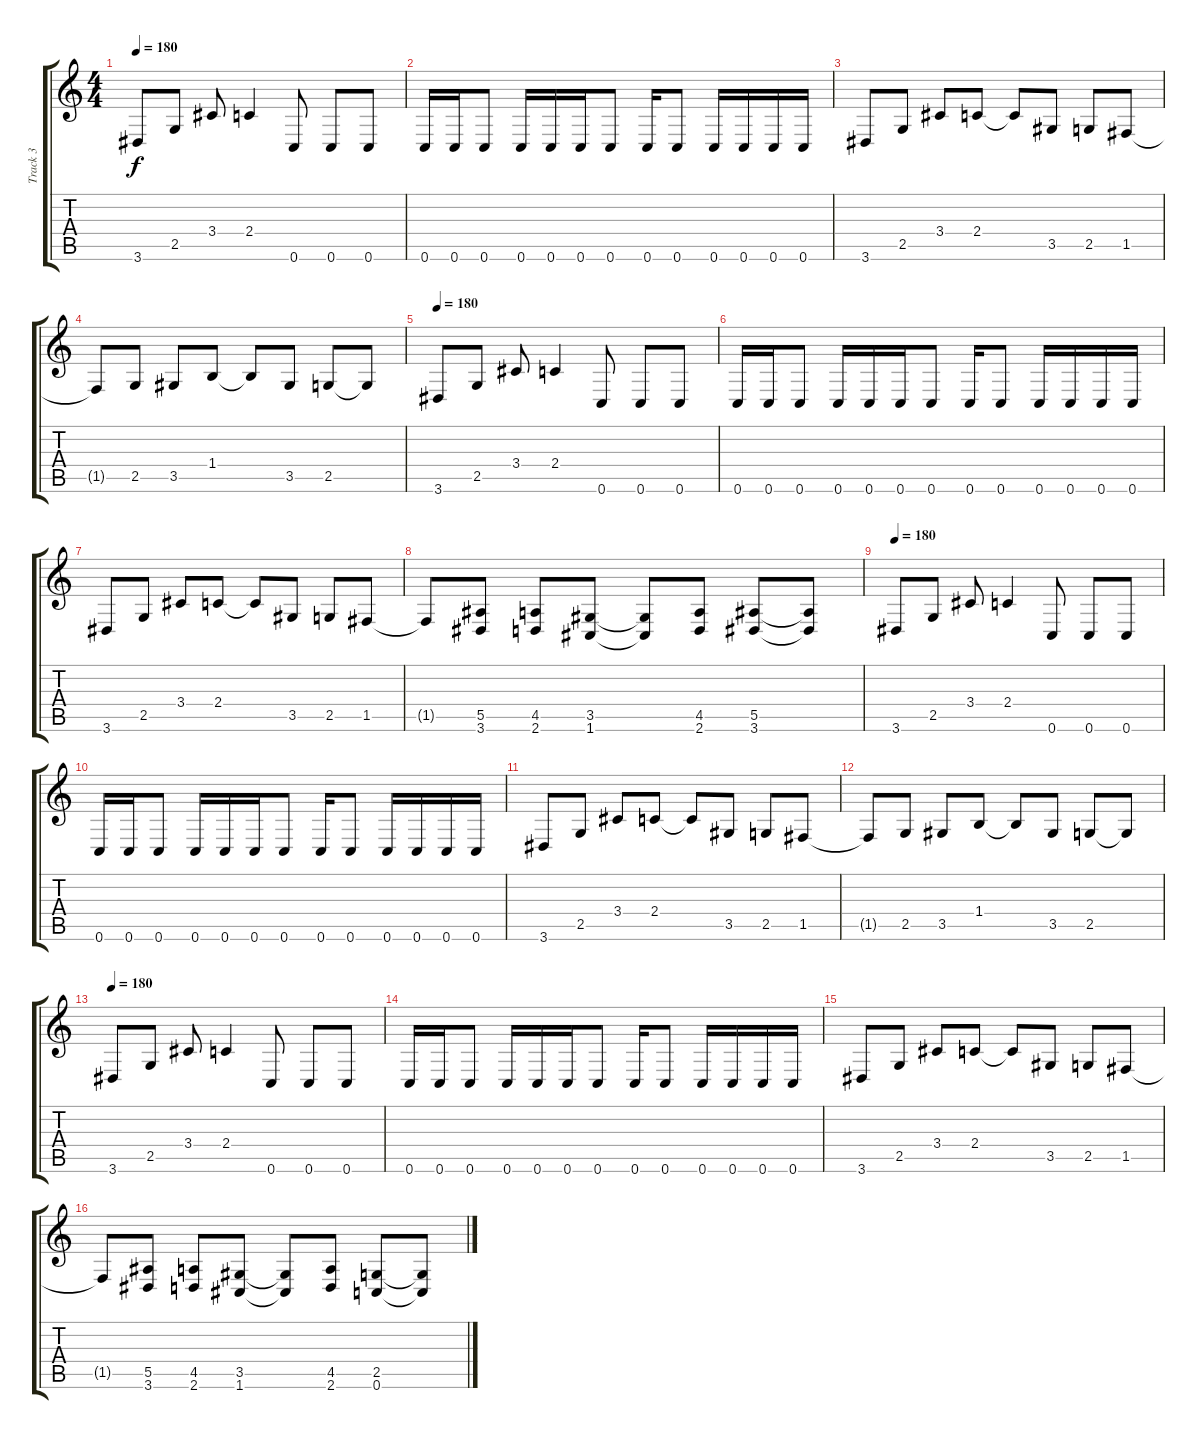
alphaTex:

\track ("Track 3" "Track 3") {instrument distortionguitar bank 255}
\staff {score tabs}
\tuning (C4 G3 Eb3 Bb2 F2 C2) {hide}
\ts (4 4)
\tempo 180
\clef g2
\ks c
3.6.8{dy f} 2.5.8 3.4.8 2.4.4 0.6.8 0.6.8 0.6.8 |
0.6.16 0.6.16 0.6.8 0.6.16 0.6.16 0.6.16 0.6.8 0.6.16 0.6.8 0.6.16 0.6.16 0.6.16 0.6.16 |
3.6.8 2.5.8 3.4.8 2.4.8 2.4{t}.8 3.5.8 2.5.8 1.5.8 |
1.5{t}.8 2.5.8 3.5.8 1.4.8 1.4{t}.8 3.5.8 2.5.8 2.5{t}.8 |
\tempo 180
3.6.8 2.5.8 3.4.8 2.4.4 0.6.8 0.6.8 0.6.8 |
0.6.16 0.6.16 0.6.8 0.6.16 0.6.16 0.6.16 0.6.8 0.6.16 0.6.8 0.6.16 0.6.16 0.6.16 0.6.16 |
3.6.8 2.5.8 3.4.8 2.4.8 2.4{t}.8 3.5.8 2.5.8 1.5.8 |
1.5{t}.8 (5.5 3.6).8 (4.5 2.6).8 (3.5 1.6).8 (3.5{t} 1.6{t}).8 (4.5 2.6).8 (5.5 3.6).8 (5.5{t} 3.6{t}).8 |
\tempo 180
3.6.8 2.5.8 3.4.8 2.4.4 0.6.8 0.6.8 0.6.8 |
0.6.16 0.6.16 0.6.8 0.6.16 0.6.16 0.6.16 0.6.8 0.6.16 0.6.8 0.6.16 0.6.16 0.6.16 0.6.16 |
3.6.8 2.5.8 3.4.8 2.4.8 2.4{t}.8 3.5.8 2.5.8 1.5.8 |
1.5{t}.8 2.5.8 3.5.8 1.4.8 1.4{t}.8 3.5.8 2.5.8 2.5{t}.8 |
\tempo 180
3.6.8 2.5.8 3.4.8 2.4.4 0.6.8 0.6.8 0.6.8 |
0.6.16 0.6.16 0.6.8 0.6.16 0.6.16 0.6.16 0.6.8 0.6.16 0.6.8 0.6.16 0.6.16 0.6.16 0.6.16 |
3.6.8 2.5.8 3.4.8 2.4.8 2.4{t}.8 3.5.8 2.5.8 1.5.8 |
1.5{t}.8 (5.5 3.6).8 (4.5 2.6).8 (3.5 1.6).8 (3.5{t} 1.6{t}).8 (4.5 2.6).8 (2.5 0.6).8 (2.5{t} 0.6{t}).8
